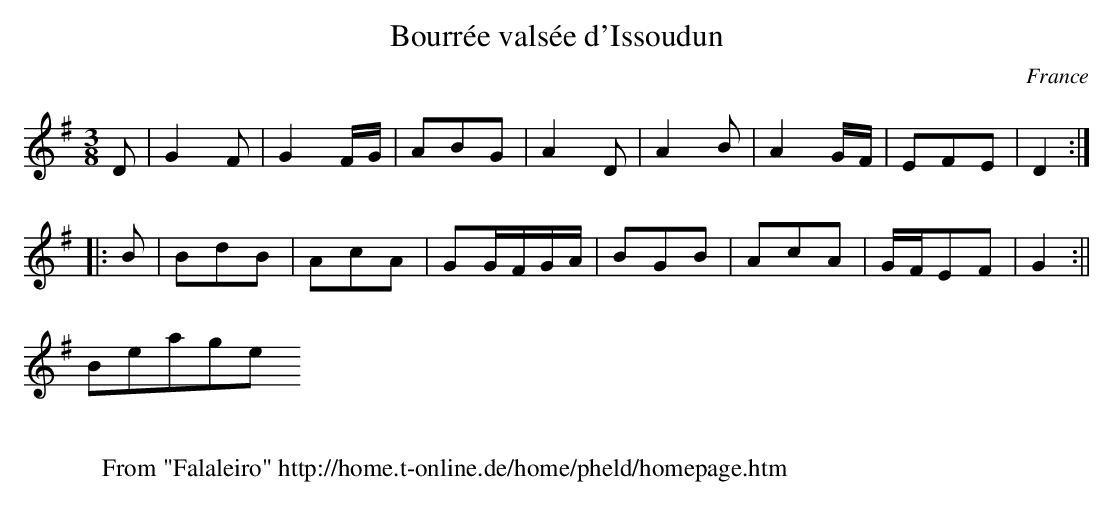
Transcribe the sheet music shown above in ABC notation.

X:1
T:Bourrée valsée d'Issoudun
M:3/8
L:1/8
O:France
K:G
D|G2F|G2 F/2G/2|ABG|A2D|A2B|A2 G/2F/2|EFE|D2:|
|:B|BdB|AcA|GG/2F/2G/2A/2|BGB|AcA|G/2F/2EF|G2:||
Bretagne
W:
W: From "Falaleiro" http://home.t-online.de/home/pheld/homepage.htm
